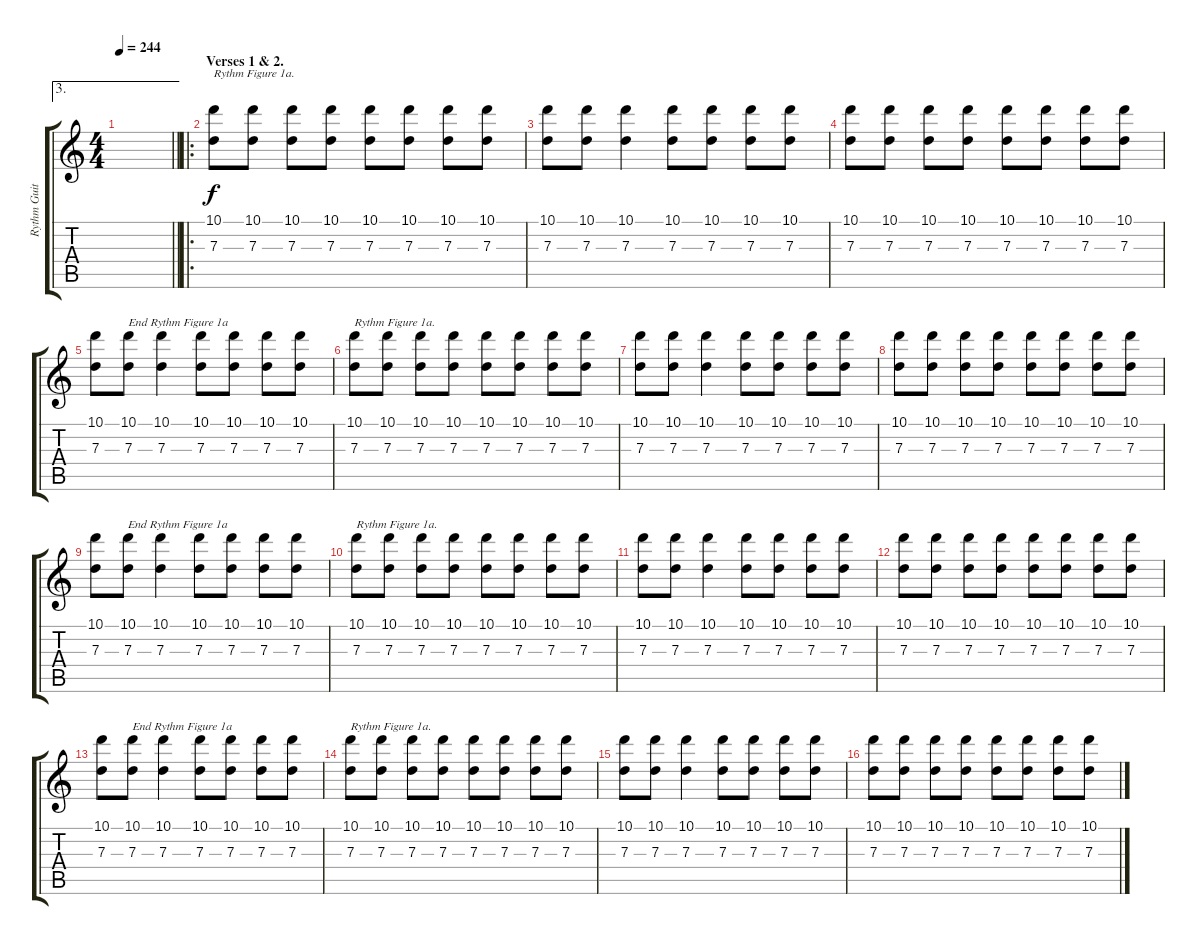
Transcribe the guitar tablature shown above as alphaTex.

\track ("Rythm Guitar 3 (Figure 1a.)" "Rythm Guit") {instrument electricguitarclean}
\staff {score tabs}
\tuning (E4 B3 G3 D3 A2 E2) {hide}
\ae 3
\ts (4 4)
\tempo 244
\clef g2
\barLineRight lightlight
\ks c
|
\ro
\section ("" "Verses 1 & 2.")
(10.1 7.3).8{txt "Rythm Figure 1a."} (10.1 7.3).8 (10.1 7.3).8 (10.1 7.3).8 (10.1 7.3).8 (10.1 7.3).8 (10.1 7.3).8 (10.1 7.3).8 |
(10.1 7.3).8 (10.1 7.3).8 (10.1 7.3).4 (10.1 7.3).8 (10.1 7.3).8 (10.1 7.3).8 (10.1 7.3).8 |
(10.1 7.3).8 (10.1 7.3).8 (10.1 7.3).8 (10.1 7.3).8 (10.1 7.3).8 (10.1 7.3).8 (10.1 7.3).8 (10.1 7.3).8 |
(10.1 7.3).8 (10.1 7.3).8{txt "End Rythm Figure 1a"} (10.1 7.3).4 (10.1 7.3).8 (10.1 7.3).8 (10.1 7.3).8 (10.1 7.3).8 |
(10.1 7.3).8{txt "Rythm Figure 1a."} (10.1 7.3).8 (10.1 7.3).8 (10.1 7.3).8 (10.1 7.3).8 (10.1 7.3).8 (10.1 7.3).8 (10.1 7.3).8 |
(10.1 7.3).8 (10.1 7.3).8 (10.1 7.3).4 (10.1 7.3).8 (10.1 7.3).8 (10.1 7.3).8 (10.1 7.3).8 |
(10.1 7.3).8 (10.1 7.3).8 (10.1 7.3).8 (10.1 7.3).8 (10.1 7.3).8 (10.1 7.3).8 (10.1 7.3).8 (10.1 7.3).8 |
(10.1 7.3).8 (10.1 7.3).8{txt "End Rythm Figure 1a"} (10.1 7.3).4 (10.1 7.3).8 (10.1 7.3).8 (10.1 7.3).8 (10.1 7.3).8 |
(10.1 7.3).8{txt "Rythm Figure 1a."} (10.1 7.3).8 (10.1 7.3).8 (10.1 7.3).8 (10.1 7.3).8 (10.1 7.3).8 (10.1 7.3).8 (10.1 7.3).8 |
(10.1 7.3).8 (10.1 7.3).8 (10.1 7.3).4 (10.1 7.3).8 (10.1 7.3).8 (10.1 7.3).8 (10.1 7.3).8 |
(10.1 7.3).8 (10.1 7.3).8 (10.1 7.3).8 (10.1 7.3).8 (10.1 7.3).8 (10.1 7.3).8 (10.1 7.3).8 (10.1 7.3).8 |
(10.1 7.3).8 (10.1 7.3).8{txt "End Rythm Figure 1a"} (10.1 7.3).4 (10.1 7.3).8 (10.1 7.3).8 (10.1 7.3).8 (10.1 7.3).8 |
(10.1 7.3).8{txt "Rythm Figure 1a."} (10.1 7.3).8 (10.1 7.3).8 (10.1 7.3).8 (10.1 7.3).8 (10.1 7.3).8 (10.1 7.3).8 (10.1 7.3).8 |
(10.1 7.3).8 (10.1 7.3).8 (10.1 7.3).4 (10.1 7.3).8 (10.1 7.3).8 (10.1 7.3).8 (10.1 7.3).8 |
(10.1 7.3).8 (10.1 7.3).8 (10.1 7.3).8 (10.1 7.3).8 (10.1 7.3).8 (10.1 7.3).8 (10.1 7.3).8 (10.1 7.3).8
